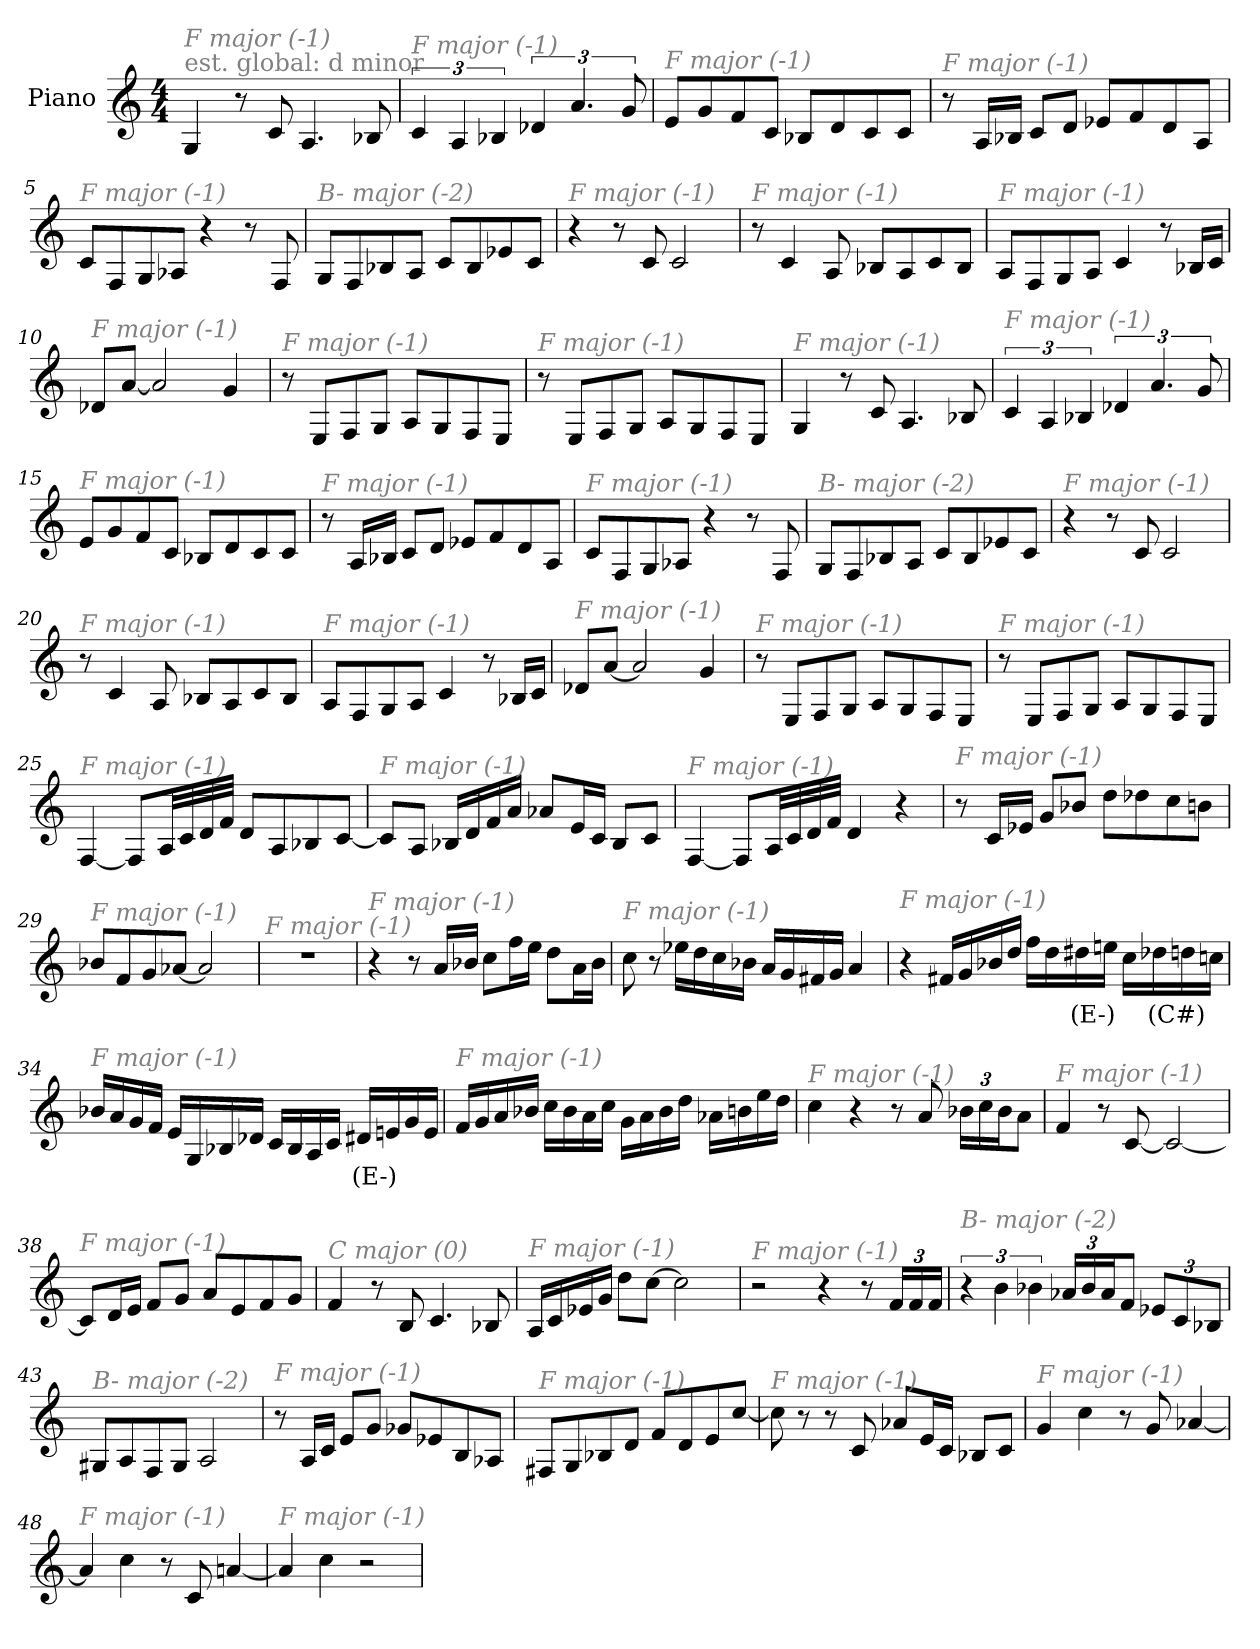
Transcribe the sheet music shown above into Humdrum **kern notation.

**kern	**text
*part1	*part1
*staff1	*staff1
*I"Piano	*
*I'Pno	*
*clefG2	*
*k[]	*
*M4/4	*
*MM168	*
=1	=1
!LO:TX:a:color=#808080:t=est. global&colon; d minor	!
!LO:TX:i:color=#808080:t=F major (-1)	!
4G/	.
8r	.
8c/	.
4.A/	.
8B-X/	.
=2	=2
!LO:TX:i:color=#808080:t=F major (-1)	!
6c/	.
6A/	.
6B-X/	.
6d-X/	.
6.a/	.
12g/	.
=3	=3
!LO:TX:i:color=#808080:t=F major (-1)	!
8e/L	.
8g/	.
8f/	.
8c/J	.
8B-X/L	.
8d/	.
8c/	.
8c/J	.
=4	=4
!LO:TX:i:color=#808080:t=F major (-1)	!
8r	.
16A/LL	.
16B-X/JJ	.
8c/L	.
8d/J	.
8e-X/L	.
8f/	.
8d/	.
8A/J	.
!!LO:LB:g=z
=5	=5
!LO:TX:i:color=#808080:t=F major (-1)	!
8c/L	.
8F/	.
8G/	.
8A-X/J	.
4r	.
8r	.
8F/	.
=6	=6
!LO:TX:i:color=#808080:t=B- major (-2)	!
8G/L	.
8F/	.
8B-X/	.
8A/J	.
8c/L	.
8B-/	.
8e-X/	.
8c/J	.
=7	=7
!LO:TX:i:color=#808080:t=F major (-1)	!
4r	.
8r	.
8c/	.
2c/	.
=8	=8
!LO:TX:i:color=#808080:t=F major (-1)	!
8r	.
4c/	.
8A/	.
8B-X/L	.
8A/	.
8c/	.
8B-/J	.
!!LO:LB:g=z
=9	=9
!LO:TX:i:color=#808080:t=F major (-1)	!
8A/L	.
8F/	.
8G/	.
8A/J	.
4c/	.
8r	.
16B-X/LL	.
16c/JJ	.
=10	=10
!LO:TX:i:color=#808080:t=F major (-1)	!
8d-X/L	.
[8a/J	.
2a/]	.
4g/	.
=11	=11
!LO:TX:i:color=#808080:t=F major (-1)	!
8r	.
8E/L	.
8F/	.
8G/J	.
8A/L	.
8G/	.
8F/	.
8E/J	.
=12	=12
!LO:TX:i:color=#808080:t=F major (-1)	!
8r	.
8E/L	.
8F/	.
8G/J	.
8A/L	.
8G/	.
8F/	.
8E/J	.
!!LO:LB:g=z
=13	=13
!LO:TX:i:color=#808080:t=F major (-1)	!
4G/	.
8r	.
8c/	.
4.A/	.
8B-X/	.
=14	=14
!LO:TX:i:color=#808080:t=F major (-1)	!
6c/	.
6A/	.
6B-X/	.
6d-X/	.
6.a/	.
12g/	.
=15	=15
!LO:TX:i:color=#808080:t=F major (-1)	!
8e/L	.
8g/	.
8f/	.
8c/J	.
8B-X/L	.
8d/	.
8c/	.
8c/J	.
=16	=16
!LO:TX:i:color=#808080:t=F major (-1)	!
8r	.
16A/LL	.
16B-X/JJ	.
8c/L	.
8d/J	.
8e-X/L	.
8f/	.
8d/	.
8A/J	.
!!LO:LB:g=z
=17	=17
!LO:TX:i:color=#808080:t=F major (-1)	!
8c/L	.
8F/	.
8G/	.
8A-X/J	.
4r	.
8r	.
8F/	.
=18	=18
!LO:TX:i:color=#808080:t=B- major (-2)	!
8G/L	.
8F/	.
8B-X/	.
8A/J	.
8c/L	.
8B-/	.
8e-X/	.
8c/J	.
=19	=19
!LO:TX:i:color=#808080:t=F major (-1)	!
4r	.
8r	.
8c/	.
2c/	.
=20	=20
!LO:TX:i:color=#808080:t=F major (-1)	!
8r	.
4c/	.
8A/	.
8B-X/L	.
8A/	.
8c/	.
8B-/J	.
!!LO:LB:g=z
=21	=21
!LO:TX:i:color=#808080:t=F major (-1)	!
8A/L	.
8F/	.
8G/	.
8A/J	.
4c/	.
8r	.
16B-X/LL	.
16c/JJ	.
=22	=22
!LO:TX:i:color=#808080:t=F major (-1)	!
8d-X/L	.
[8a/J	.
2a/]	.
4g/	.
=23	=23
!LO:TX:i:color=#808080:t=F major (-1)	!
8r	.
8E/L	.
8F/	.
8G/J	.
8A/L	.
8G/	.
8F/	.
8E/J	.
=24	=24
!LO:TX:i:color=#808080:t=F major (-1)	!
8r	.
8E/L	.
8F/	.
8G/J	.
8A/L	.
8G/	.
8F/	.
8E/J	.
!!LO:LB:g=z
=25	=25
!LO:TX:i:color=#808080:t=F major (-1)	!
[4F/	.
8F/L]	.
32A/LL	.
32c/	.
32d/	.
32f/JJJ	.
8d/L	.
8A/	.
8B-X/	.
[8c/J	.
=26	=26
!LO:TX:i:color=#808080:t=F major (-1)	!
8c/L]	.
8A/J	.
16B-X/LL	.
16d/	.
16f/	.
16a/JJ	.
8a-X/L	.
16e/L	.
16c/JJ	.
8B-/L	.
8c/J	.
=27	=27
!LO:TX:i:color=#808080:t=F major (-1)	!
[4F/	.
8F/L]	.
32A/LL	.
32c/	.
32d/	.
32f/JJJ	.
4d/	.
4r	.
!!LO:LB:g=z
=28	=28
!LO:TX:i:color=#808080:t=F major (-1)	!
8r	.
16c/LL	.
16e-X/JJ	.
8g/L	.
8b-X/J	.
8dd\L	.
8dd-X\	.
8cc\	.
8bn\J	.
=29	=29
!LO:TX:i:color=#808080:t=F major (-1)	!
8b-X/L	.
8f/	.
8g/	.
[8a-X/J	.
2a-/]	.
=30	=30
!LO:TX:i:color=#808080:t=F major (-1)	!
1r	.
=31	=31
!LO:TX:i:color=#808080:t=F major (-1)	!
4r	.
8r	.
16a/LL	.
16b-X/JJ	.
8cc\L	.
16ff\L	.
16ee\JJ	.
8dd\L	.
16a\L	.
16b-\JJ	.
!!LO:LB:g=z
=32	=32
!LO:TX:i:color=#808080:t=F major (-1)	!
8cc\	.
8r	.
16ee-X\LL	.
16dd\	.
16cc\	.
16b-X\JJ	.
16a/LL	.
16g/	.
16f#X/	.
16g/JJ	.
4a/	.
=33	=33
!LO:TX:i:color=#808080:t=F major (-1)	!
4r	.
16f#X/LL	.
16g/	.
16b-X/	.
16dd/JJ	.
16ff\LL	.
16dd\	.
16dd#Xi\	(E-)
16een\JJ	.
16cc\LL	.
16dd-Xi\	(C#)
16dd\	.
16ccn\JJ	.
!!LO:LB:g=z
=34	=34
!LO:TX:i:color=#808080:t=F major (-1)	!
16b-X/LL	.
16a/	.
16g/	.
16f/JJ	.
16e/LL	.
16G/	.
16B-X/	.
16d-X/JJ	.
16c/LL	.
16B-/	.
16A/	.
16c/JJ	.
16d#Xi/LL	(E-)
16en/	.
16g/	.
16e/JJ	.
=35	=35
!LO:TX:i:color=#808080:t=F major (-1)	!
16f/LL	.
16g/	.
16a/	.
16b-X/JJ	.
16cc\LL	.
16b-\	.
16a\	.
16cc\JJ	.
16g\LL	.
16a\	.
16b-\	.
16dd\JJ	.
16a-X\LL	.
16bn\	.
16ee\	.
16dd\JJ	.
=36	=36
!LO:TX:i:color=#808080:t=F major (-1)	!
4cc\	.
4r	.
8r	.
8a/	.
*Xbrackettup	*
24b-X\LL	.
24cc\	.
24b-\J	.
8a\J	.
!!LO:PB:g=z
=37	=37
!LO:TX:i:color=#808080:t=F major (-1)	!
4f/	.
8r	.
[8c/	.
2c/_	.
=38	=38
!LO:TX:i:color=#808080:t=F major (-1)	!
8c/L]	.
16d/L	.
16e/JJ	.
8f/L	.
8g/J	.
8a/L	.
8e/	.
8f/	.
8g/J	.
=39	=39
!LO:TX:i:color=#808080:t=C major (0)	!
4f/	.
8r	.
8B/	.
4.c/	.
8B-X/	.
=40	=40
!LO:TX:i:color=#808080:t=F major (-1)	!
16A/LL	.
16c/	.
16e-X/	.
16g/JJ	.
8dd\L	.
[8cc\J	.
2cc\]	.
=41	=41
!LO:TX:i:color=#808080:t=F major (-1)	!
2r	.
4r	.
8r	.
24f/LL	.
24f/	.
24f/JJ	.
!!LO:LB:g=z
=42	=42
*brackettup	*
!LO:TX:i:color=#808080:t=B- major (-2)	!
6r	.
6b\	.
6b-X\	.
*Xbrackettup	*
24a-X/LL	.
24b-/	.
24a-/J	.
8f/J	.
12e-X/L	.
12c/	.
12B-X/J	.
=43	=43
!LO:TX:i:color=#808080:t=B- major (-2)	!
8G#X/L	.
8A/	.
8F/	.
8G#/J	.
2A/	.
=44	=44
!LO:TX:i:color=#808080:t=F major (-1)	!
8r	.
16A/LL	.
16c/JJ	.
8e/L	.
8g/J	.
8g-X/L	.
8e-X/	.
8B/	.
8A-X/J	.
=45	=45
!LO:TX:i:color=#808080:t=F major (-1)	!
8F#X/L	.
8G/	.
8B-X/	.
8d/J	.
8f/L	.
8d/	.
8e/	.
[8cc/J	.
!!LO:LB:g=z
=46	=46
!LO:TX:i:color=#808080:t=F major (-1)	!
8cc\]	.
8r	.
8r	.
8c/	.
8a-X/L	.
16e/L	.
16c/JJ	.
8B-X/L	.
8c/J	.
=47	=47
!LO:TX:i:color=#808080:t=F major (-1)	!
4g/	.
4cc\	.
8r	.
8g/	.
[4a-X/	.
=48	=48
!LO:TX:i:color=#808080:t=F major (-1)	!
4a-/]	.
4cc\	.
8r	.
8c/	.
[4an/	.
=49	=49
!LO:TX:i:color=#808080:t=F major (-1)	!
4a/]	.
4cc\	.
2r	.
=	=
*-	*-
